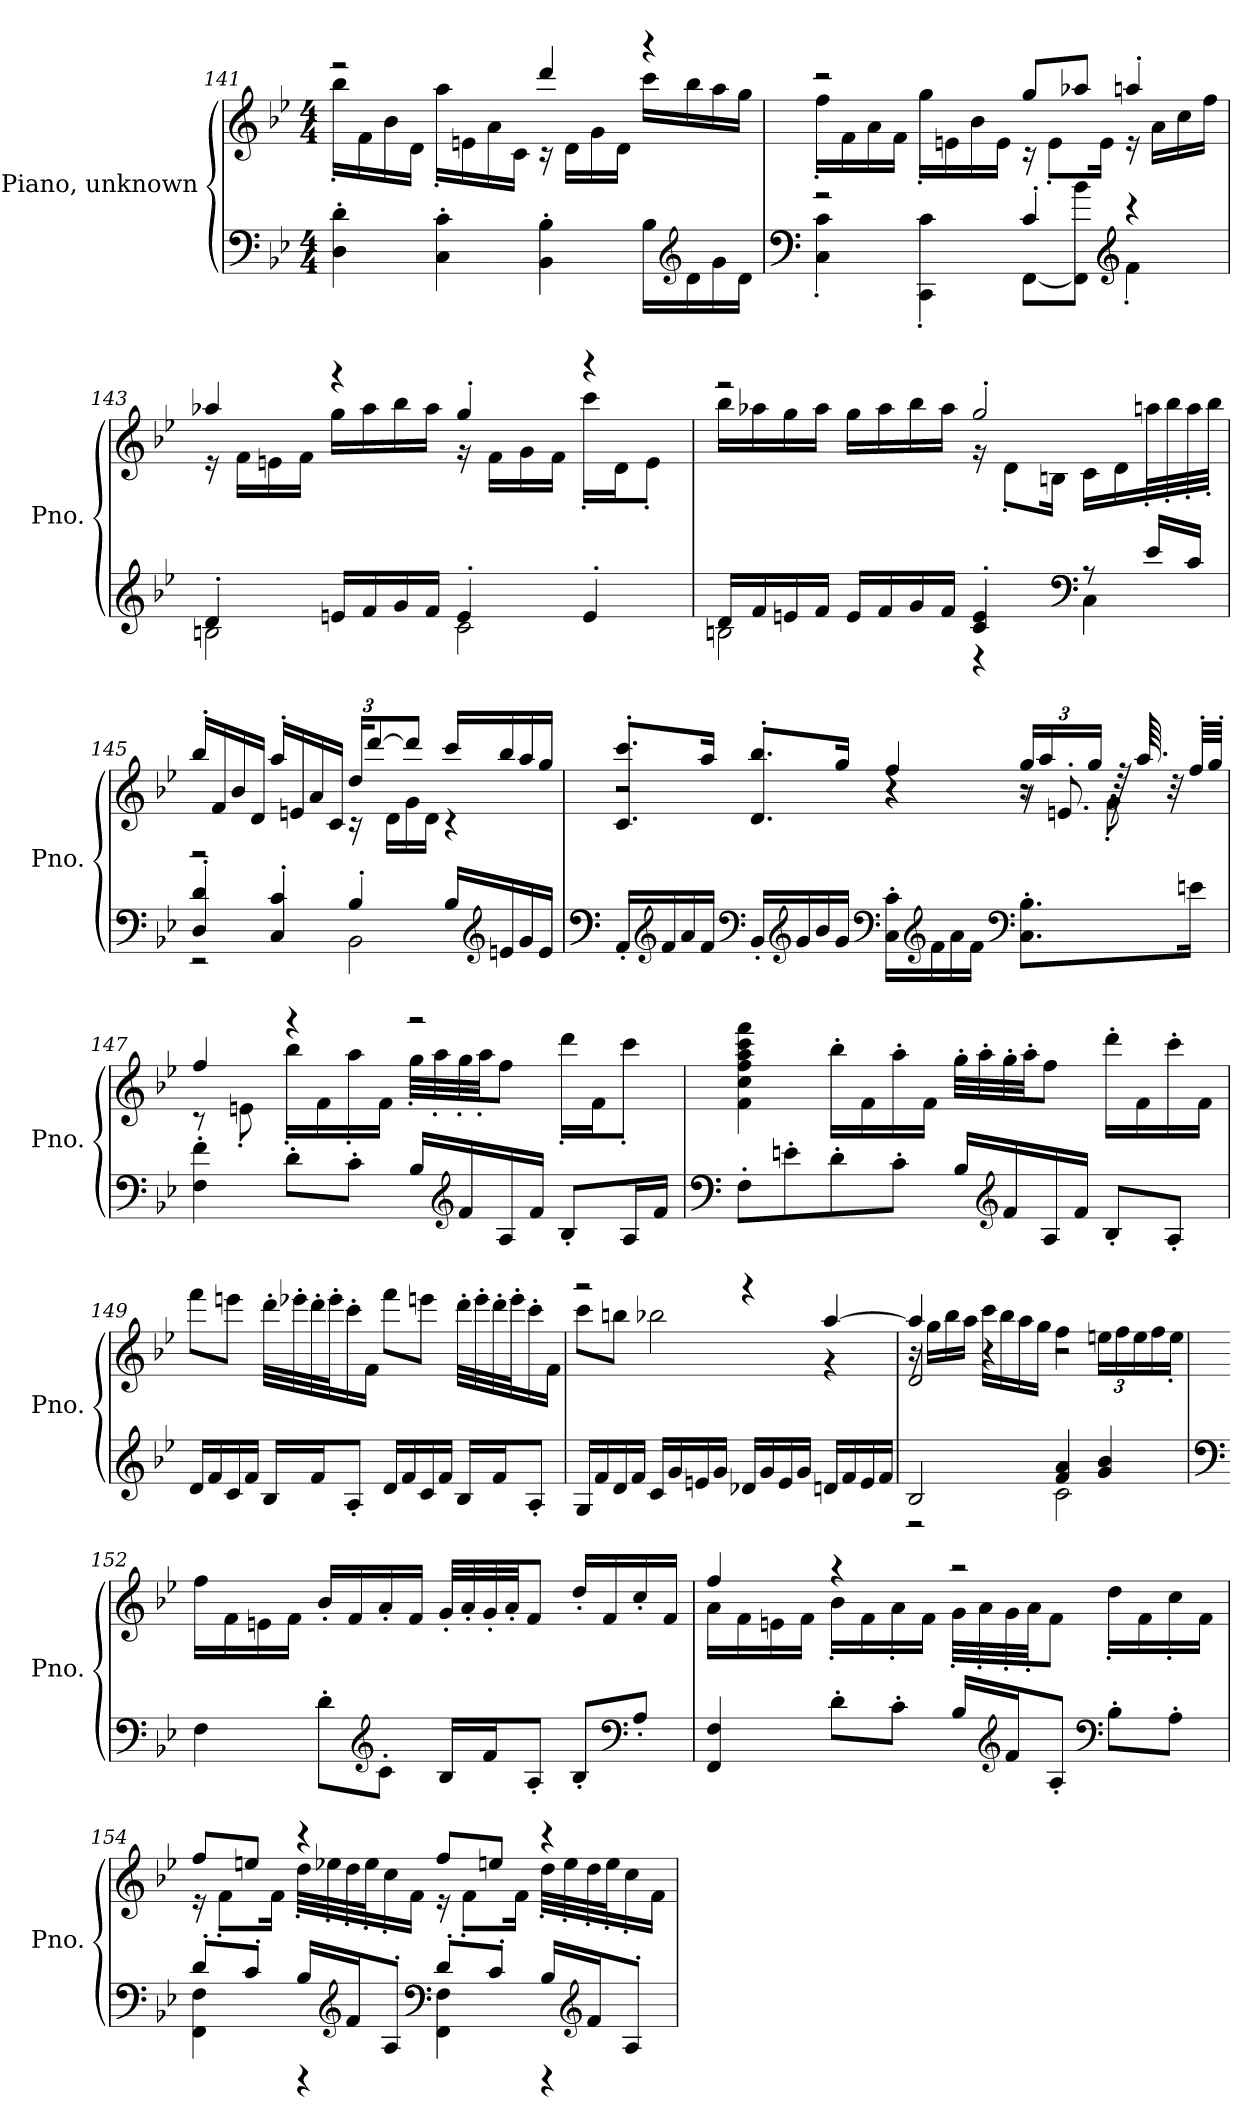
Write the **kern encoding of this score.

**kern	**kern
*part1	*part1
*staff2	*staff1
*I"Piano, unknown	*
*I'Pno.	*
*clefF4	*clefG2
*k[b-e-]	*k[b-e-]
*M4/4	*M4/4
=141	=141
*	*^
4D\' 4d\'	2r	16bb-'\LL
.	.	16f\
.	.	16b-\
.	.	16d\JJ
4C\' 4c\'	.	16aa'\LL
.	.	16en\
.	.	16a\
.	.	16c\JJ
4BB-\' 4B-\'	4ddd/	16r
.	.	16d\LL
.	.	16g\
.	.	16d\JJ
16B-\LL	4r	16ccc\LL
*clefG2	*	*
16d\	.	16bb-\
16g\	.	16aa\
16d\JJ	.	16gg\JJ
!!LO:LB:g=z	!!
=142	=142	=142
*clefF4	*	*
*^	*	*
2r	4C\' 4c\'	2r	16ff'\LL
.	.	.	16f\
.	.	.	16a\
.	.	.	16f\JJ
.	4CC\' 4c\'	.	16gg'\LL
.	.	.	16en\
.	.	.	16b-\
.	.	.	16e\JJ
4c'/	[8FF\L	8gg/L	16r
.	.	.	8e'\L
.	8FF\] 8b-\J	8aa-X/J	.
.	.	.	16e\Jk
*clefG2	*	*	*
4r	4f'\	4aan'/	16r
.	.	.	16a\LL
.	.	.	16cc\
.	.	.	16ff\JJ
=143	=143	=143	=143
4d'/	2Bn\	4aa-X/	16r
.	.	.	16f\LL
.	.	.	16en\
.	.	.	16f\JJ
16en/LL	.	4r	16gg\LL
16f/	.	.	16aa-\
16g/	.	.	16bb-\
16f/JJ	.	.	16aa-\JJ
4e'/	2c\	4gg'/	16r
.	.	.	16f\LL
.	.	.	16g\
.	.	.	16f\JJ
4e'/	.	4r	16ccc'\LL
.	.	.	16d\J
.	.	.	8e'\J
!!LO:LB:g=z	!!
=144	=144	=144	=144
16d/LL	2Bn\	2r	16bb-\LL
16f/	.	.	16aa-X\
16en/	.	.	16gg\
16f/JJ	.	.	16aa-\JJ
16e/LL	.	.	16gg\LL
16f/	.	.	16aa-\
16g/	.	.	16bb-\
16f/JJ	.	.	16aa-\JJ
4c/' 4e/'	4r	2gg'/	16r
.	.	.	8d'\L
.	.	.	16Bn\Jk
*clefF4	*	*	*
8r	4C\	.	16c\LL
.	.	.	16d\
16e/LL	.	.	32aan'\L
.	.	.	32bb-'\
16c/JJ	.	.	32aa'\
.	.	.	32bb-'\JJJ
=145	=145	=145	=145
4D/' 4d/'	2r	16bb-'/LL	2r
.	.	16f/	.
.	.	16b-/	.
.	.	16d/JJ	.
4C/' 4c/'	.	16aa'/LL	.
.	.	16en/	.
.	.	16a/	.
.	.	16c/JJ	.
*	*	*Xbrackettup	*
4B-'/	2BB-\	24dd/KL	16r
.	.	[12ddd/	.
.	.	.	16d\LL
.	.	8ddd/J]	16g\
.	.	.	16d\JJ
16B-/LL	.	16ccc/LL	4r
*clefG2	*	*	*
16en/	.	16bb-/	.
16g/	.	16aa/	.
16e/JJ	.	16gg/JJ	.
*v	*v	*	*
*	*v	*v
!!LO:LB:g=z
=146	=146
*clefF4	*
*	*^
*	*	*^
16AA'/LL	8.c/' 8.ccc/'L	2r	2r
*clefG2	*	*	*
16f/	.	.	.
16a/	.	.	.
16f/JJ	16aa/Jk	.	.
*clefF4	*	*	*
16BB-'/LL	8.d/' 8.bb-/'L	.	.
*clefG2	*	*	*
16g/	.	.	.
16b-/	.	.	.
16g/JJ	16gg/Jk	.	.
*clefF4	*	*	*
16C\' 16c\'LL	4ff/	4r	4r
*clefG2	*	*	*
16f\	.	.	.
16a\	.	.	.
16f\JJ	.	.	.
*clefF4	*	*	*
8.C\' 8.B-\'L	24gg/LL	8r	16r
.	24aa/	.	.
.	.	.	8.en'/
.	24gg/JJ	.	.
.	128r	8g'\	.
.	64.aa/	.	.
.	32r	.	.
16en\Jk	32ff'/LLL	.	.
.	32gg'/JJJ	.	.
*	*	*v	*v
!!LO:LB:g=z
=147	=147	=147
4F\' 4f\'	4ff/	8r
.	.	8en'\
8d'\L	4r	16bb-'\LL
.	.	16f\
8c'\J	.	16aa'\
.	.	16f\JJ
16B-/LL	2r	32gg'\LLL
.	.	32aa'\
*clefG2	*	*
16f/	.	32gg'\
.	.	32aa'\JJ
16A/	.	8ff\J
16f/JJ	.	.
8B-'/L	.	16ddd'\LL
.	.	16f\J
16A/L	.	8ccc'\J
16f/JJ	.	.
*	*v	*v
=148	=148
*clefF4	*
8F'\L	4f\ 4cc\ 4ff\ 4aa\ 4ccc\ 4fff\
8en'\	.
8d'\	16bb-'\LL
.	16f\
8c'\J	16aa'\
.	16f\JJ
16B-/LL	32gg'\LLL
.	32aa'\
*clefG2	*
16f/	32gg'\
.	32aa'\JJ
16A/	8ff\J
16f/JJ	.
8B-'/L	16ddd'\LL
.	16f\
8A'/J	16ccc'\
.	16f\JJ
!!LO:PB:g=z
=149	=149
16d/LL	8fff\L
16f/	.
16c/	8eeen\J
16f/JJ	.
16B-/LL	32ddd'\LLL
.	32eee-X'\
16f/J	32ddd'\
.	32eee-'\J
8A'/J	16ccc'\
.	16f\JJ
16d/LL	8fff\L
16f/	.
16c/	8eeen\J
16f/JJ	.
16B-/LL	32ddd'\LLL
.	32eee'\
16f/J	32ddd'\
.	32eee'\J
8A'/J	16ccc'\
.	16f\JJ
=150	=150
*	*^
16G/LL	2r	8ccc\L
16f/	.	.
16d/	.	8bbn\J
16f/JJ	.	.
16c/LL	.	2bb-X\
16g/	.	.
16en/	.	.
16g/JJ	.	.
16d-X/LL	4r	.
16g/	.	.
16e/	.	.
16g/JJ	.	.
16dn/LL	[4aa/	4r
16f/	.	.
16e/	.	.
16f/JJ	.	.
!!LO:LB:g=z
=151	=151	=151
*^	*	*^
2B-/	2r	4aa/]	16r	2d/
.	.	.	16gg\LL	.
.	.	.	16bb-\	.
.	.	.	16aa\JJ	.
.	.	4r	16ccc\LL	.
.	.	.	16bb-\	.
.	.	.	16aa\	.
.	.	.	16gg\JJ	.
4f/ 4a/	2c\	2r	4ff\	2r
4g/ 4b-/	.	.	24een\LL	.
.	.	.	24ff\	.
.	.	.	24ee\	.
.	.	.	16ff\	.
.	.	.	16ee'\JJ	.
*v	*v	*	*	*
*	*v	*v	*v
=152	=152
*clefF4	*
4F\	16ff\LL
.	16f\
.	16en\
.	16f\JJ
8d'\L	16b-'/LL
.	16f/
*clefG2	*
8c'\J	16a'/
.	16f/JJ
16B-/LL	32g'/LLL
.	32a'/
16f/J	32g'/
.	32a'/JJ
8A'/J	8f/J
8B-'/L	16dd'/LL
.	16f/
*clefF4	*
8A'/J	16cc'/
.	16f/JJ
!!LO:LB:g=z
=153	=153
*	*^
4FF/ 4F/	4ff/	16a\LL
.	.	16f\
.	.	16en\
.	.	16f\JJ
8d'\L	4r	16b-'\LL
.	.	16f\
8c'\J	.	16a'\
.	.	16f\JJ
16B-/LL	2r	32g'\LLL
.	.	32a'\
*clefG2	*	*
16f/J	.	32g'\
.	.	32a'\JJ
8A'/J	.	8f\J
*clefF4	*	*
8B-'\L	.	16dd'\LL
.	.	16f\
8A'\J	.	16cc'\
.	.	16f\JJ
=154	=154	=154
*^	*	*
8d'/L	4FF\ 4F\	8ff/L	16r
.	.	.	8f'\L
8c'/J	.	8een/J	.
.	.	.	16f\Jk
16B-/LL	4r	4r	32dd'\LLL
.	.	.	32ee-X'\
*clefG2	*	*	*
16f/J	.	.	32dd'\
.	.	.	32ee-'\J
8A'/J	.	.	16cc'\
.	.	.	16f\JJ
*clefF4	*	*	*
8d'/L	4FF\ 4F\	8ff/L	16r
.	.	.	8f'\L
8c'/J	.	8een/J	.
.	.	.	16f\Jk
16B-/LL	4r	4r	32dd'\LLL
.	.	.	32ee'\
*clefG2	*	*	*
16f/J	.	.	32dd'\
.	.	.	32ee'\J
8A'/J	.	.	16cc'\
.	.	.	16f\JJ
*v	*v	*	*
*	*v	*v
=	=
*-	*-
